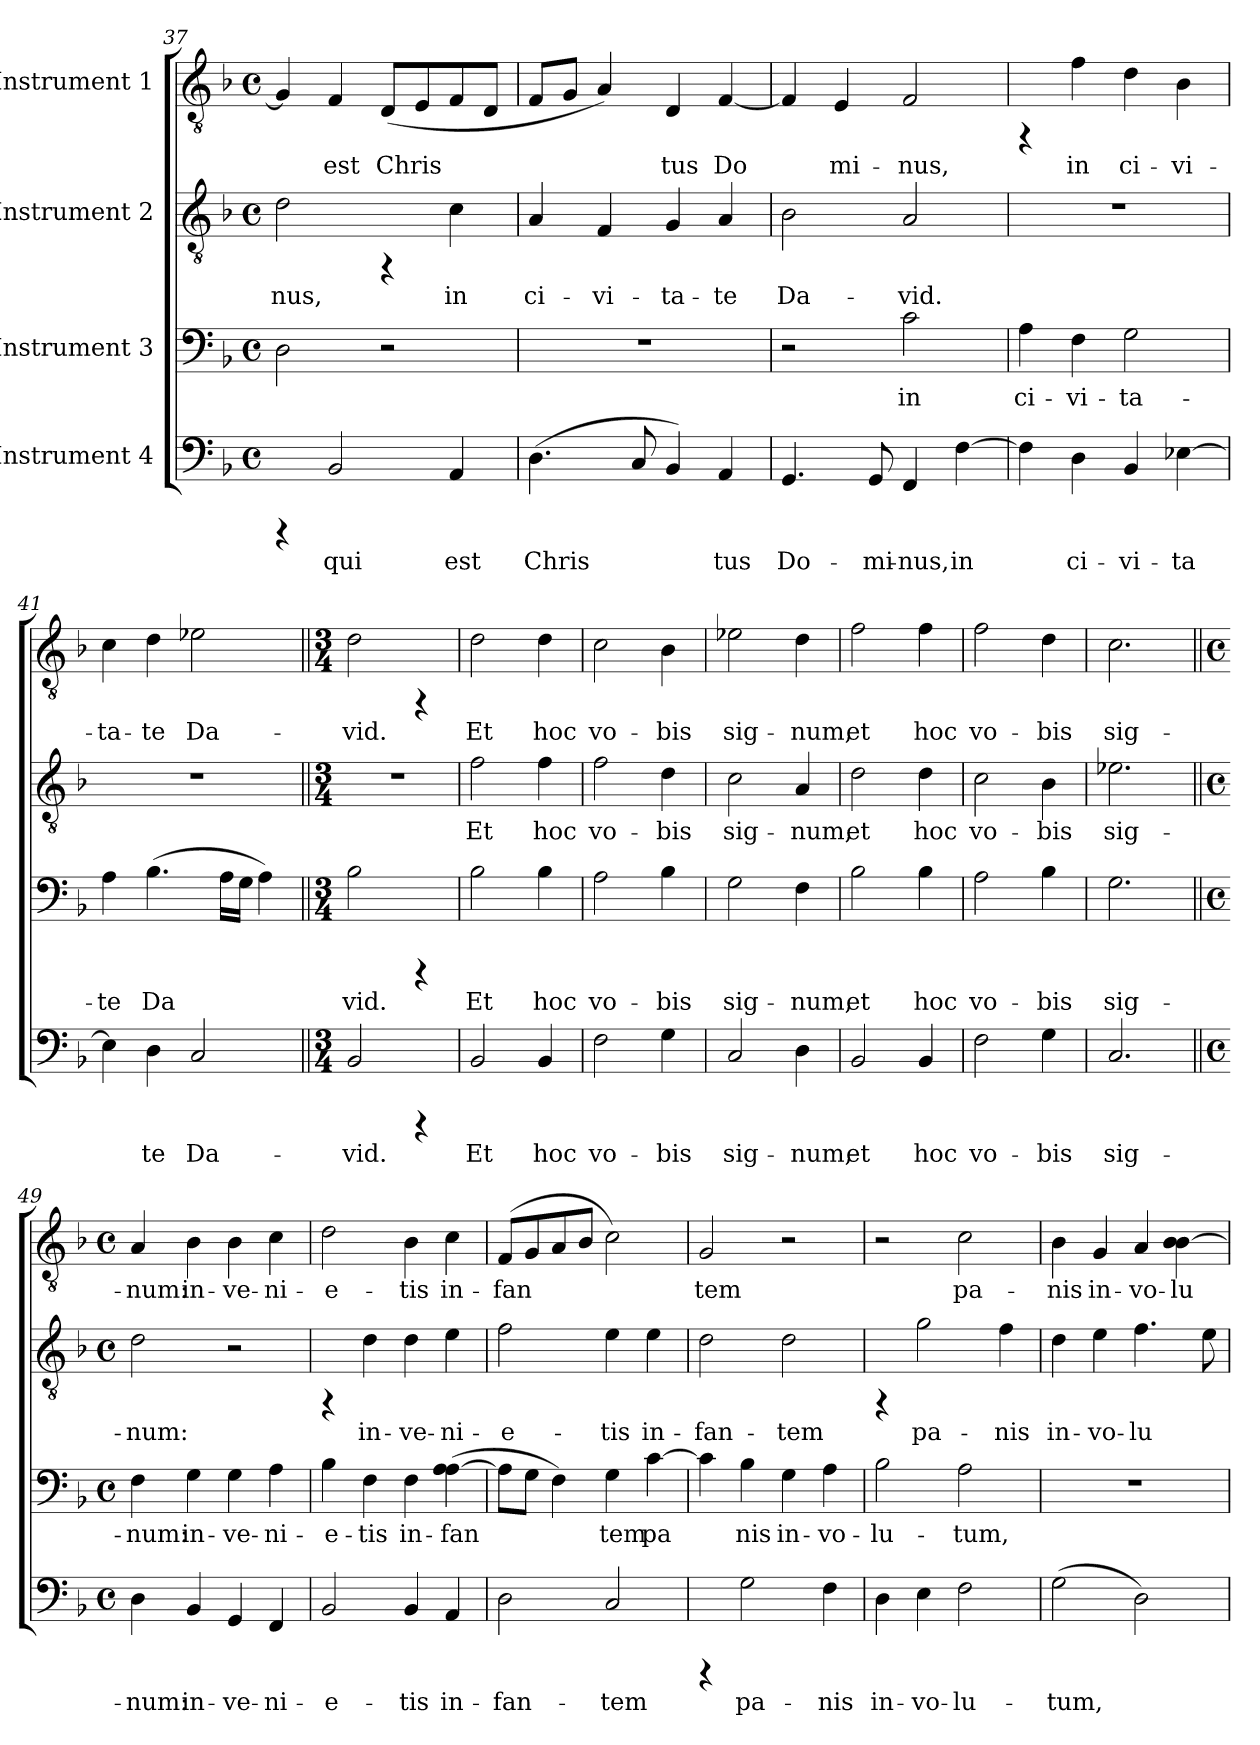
**kern	**text	**kern	**text	**kern	**text	**kern	**text
*part4	*part4	*part3	*part3	*part2	*part2	*part1	*part1
*staff4	*staff4	*staff3	*staff3	*staff2	*staff2	*staff1	*staff1
*I"Instrument 4	*	*I"Instrument 3	*	*I"Instrument 2	*	*I"Instrument 1	*
*clefF4	*	*clefF4	*	*clefGv2	*	*clefGv2	*
*k[b-]	*	*k[b-]	*	*k[b-]	*	*k[b-]	*
*F:	*	*F:	*	*F:	*	*F:	*
*M4/4	*	*M4/4	*	*M4/4	*	*M4/4	*
*met(c)	*	*met(c)	*	*met(c)	*	*met(c)	*
=37	=37	=37	=37	=37	=37	=37	=37
!	!	!	!LO:LY:b:cj	!	!LO:LY:b:cj	!	!LO:LY:b
4rCCC	.	2D\	.	2d\	-nus,	4G/]	.
!	!LO:LY:b	!	!	!	!	!	!LO:LY:b
2BB-/	qui	.	.	.	.	4F/	est
!	!	!	!	!	!	!	!LO:LY:b
.	.	2r	.	4rFF	.	(<8D/L	Chris-
!	!	!	!	!	!	!	!LO:LY:b
.	.	.	.	.	.	8E/	--
!	!LO:LY:b	!	!	!	!LO:LY:b:cj	!	!LO:LY:b
4AA/	est	.	.	4c\	in	8F/	--
!	!	!	!	!	!	!	!LO:LY:b
.	.	.	.	.	.	8D/J	--
=38	=38	=38	=38	=38	=38	=38	=38
!	!LO:LY:b	!	!	!	!LO:LY:b:cj	!	!LO:LY:b
(>4.D\	Chris-	1r	.	4A/	ci-	8F/L	--
!	!	!	!	!	!	!	!LO:LY:b
.	.	.	.	.	.	8G/J	--
!	!	!	!	!	!LO:LY:b:cj	!	!LO:LY:b
.	.	.	.	4F/	-vi-	4A/)	--
!	!LO:LY:b	!	!	!	!	!	!
8C/	--	.	.	.	.	.	.
!	!LO:LY:b	!	!	!	!LO:LY:b:cj	!	!LO:LY:b
4BB-/)	--	.	.	4G/	-ta-	4D/	-tus
!	!LO:LY:b	!	!	!	!LO:LY:b:cj	!	!LO:LY:b
4AA/	-tus	.	.	4A/	-te	[<4F/	Do-
=39	=39	=39	=39	=39	=39	=39	=39
!	!LO:LY:b	!	!	!	!LO:LY:b:cj	!	!LO:LY:b
4.GG/	Do-	2r	.	2B-\	Da-	4F/]	--
!	!	!	!	!	!	!	!LO:LY:b
.	.	.	.	.	.	4E/	-mi-
!	!LO:LY:b	!	!	!	!	!	!
8GG/	-mi-	.	.	.	.	.	.
!	!LO:LY:b	!	!LO:LY:b:cj	!	!LO:LY:b:cj	!	!LO:LY:b
4FF/	-nus,	2c\	in	2A/	-vid.	2F/	-nus,
!	!LO:LY:b	!	!	!	!	!	!
[<4F\	in	.	.	.	.	.	.
!!LO:LB:g=z
=40	=40	=40	=40	=40	=40	=40	=40
!	!LO:LY:b	!	!LO:LY:b:cj	!	!	!	!
4F\]	.	4A\	ci-	1r	.	4rFF	.
!	!LO:LY:b	!	!LO:LY:b:cj	!	!	!	!LO:LY:b
4D\	ci-	4F\	-vi-	.	.	4f\	in
!	!LO:LY:b	!	!LO:LY:b:cj	!	!	!	!LO:LY:b
4BB-/	-vi-	2G\	-ta-	.	.	4d\	ci-
!	!LO:LY:b	!	!	!	!	!	!LO:LY:b
[>4E-X\	-ta-	.	.	.	.	4B-\	-vi-
=41	=41	=41	=41	=41	=41	=41	=41
!	!LO:LY:b	!	!LO:LY:b:cj	!	!	!	!LO:LY:b
4E-\]	--	4A\	-te	1r	.	4c\	-ta-
!	!LO:LY:b	!	!LO:LY:b:cj	!	!	!	!LO:LY:b
4D\	-te	(>4.B-\	Da-	.	.	4d\	-te
!	!LO:LY:b	!	!	!	!	!	!LO:LY:b
2C/	Da-	.	.	.	.	2e-X\	Da-
!	!	!	!LO:LY:b:cj	!	!	!	!
.	.	16A\L	--	.	.	.	.
!	!	!	!LO:LY:b:cj	!	!	!	!
.	.	16G\J	--	.	.	.	.
!	!	!	!LO:LY:b:cj	!	!	!	!
.	.	4A\)	--	.	.	.	.
=42||	=42||	=42||	=42||	=42||	=42||	=42||	=42||
*M3/4	*	*M3/4	*	*M3/4	*	*M3/4	*
!	!LO:LY:b	!	!LO:LY:b:cj	!	!	!	!LO:LY:b
2BB-/	-vid.	2B-\	-vid.	2.r	.	2d\	-vid.
4rCCC	.	4rCCC	.	.	.	4rFF	.
=43	=43	=43	=43	=43	=43	=43	=43
!	!LO:LY:b	!	!LO:LY:b:cj	!	!LO:LY:b:cj	!	!LO:LY:b
2BB-/	Et	2B-\	Et	2f\	Et	2d\	Et
!	!LO:LY:b	!	!LO:LY:b:cj	!	!LO:LY:b:cj	!	!LO:LY:b
4BB-/	hoc	4B-\	hoc	4f\	hoc	4d\	hoc
=44	=44	=44	=44	=44	=44	=44	=44
!	!LO:LY:b	!	!LO:LY:b:cj	!	!LO:LY:b:cj	!	!LO:LY:b
2F\	vo-	2A\	vo-	2f\	vo-	2c\	vo-
!	!LO:LY:b	!	!LO:LY:b:cj	!	!LO:LY:b:cj	!	!LO:LY:b
4G\	-bis	4B-\	-bis	4d\	-bis	4B-\	-bis
=45	=45	=45	=45	=45	=45	=45	=45
!	!LO:LY:b	!	!LO:LY:b:cj	!	!LO:LY:b:cj	!	!LO:LY:b
2C/	sig-	2G\	sig-	2c\	sig-	2e-X\	sig-
!	!LO:LY:b	!	!LO:LY:b:cj	!	!LO:LY:b:cj	!	!LO:LY:b
4D\	-num,	4F\	-num,	4A/	-num,	4d\	-num,
=46	=46	=46	=46	=46	=46	=46	=46
!	!LO:LY:b	!	!LO:LY:b:cj	!	!LO:LY:b:cj	!	!LO:LY:b
2BB-/	et	2B-\	et	2d\	et	2f\	et
!	!LO:LY:b	!	!LO:LY:b:cj	!	!LO:LY:b:cj	!	!LO:LY:b
4BB-/	hoc	4B-\	hoc	4d\	hoc	4f\	hoc
!!LO:PB:g=z
=47	=47	=47	=47	=47	=47	=47	=47
!	!LO:LY:b	!	!LO:LY:b:cj	!	!LO:LY:b:cj	!	!LO:LY:b
2F\	vo-	2A\	vo-	2c\	vo-	2f\	vo-
!	!LO:LY:b	!	!LO:LY:b:cj	!	!LO:LY:b:cj	!	!LO:LY:b
4G\	-bis	4B-\	-bis	4B-\	-bis	4d\	-bis
=48	=48	=48	=48	=48	=48	=48	=48
!	!LO:LY:b	!	!LO:LY:b:cj	!	!LO:LY:b:cj	!	!LO:LY:b
2.C/	sig-	2.G\	sig-	2.e-X\	sig-	2.c\	sig-
=49||	=49||	=49||	=49||	=49||	=49||	=49||	=49||
*M4/4	*	*M4/4	*	*M4/4	*	*M4/4	*
*met(c)	*	*met(c)	*	*met(c)	*	*met(c)	*
!	!LO:LY:b	!	!LO:LY:b:cj	!	!LO:LY:b:cj	!	!LO:LY:b
4D\	-num:	4F\	-num:	2d\	-num:	4A/	-num:
!	!LO:LY:b	!	!LO:LY:b:cj	!	!	!	!LO:LY:b
4BB-/	in-	4G\	in-	.	.	4B-\	in-
!	!LO:LY:b	!	!LO:LY:b:cj	!	!	!	!LO:LY:b
4GG/	-ve-	4G\	-ve-	2r	.	4B-\	-ve-
!	!LO:LY:b	!	!LO:LY:b:cj	!	!	!	!LO:LY:b
4FF/	-ni-	4A\	-ni-	.	.	4c\	-ni-
=50	=50	=50	=50	=50	=50	=50	=50
!	!LO:LY:b	!	!LO:LY:b:cj	!	!	!	!LO:LY:b
2BB-/	-e-	4B-\	-e-	4rFF	.	2d\	-e-
!	!	!	!LO:LY:b:cj	!	!LO:LY:b:cj	!	!
.	.	4F\	-tis	4d\	in-	.	.
!	!LO:LY:b	!	!LO:LY:b:cj	!	!LO:LY:b:cj	!	!LO:LY:b
4BB-/	-tis	4F\	in-	4d\	-ve-	4B-\	-tis
!	!LO:LY:b	!	!LO:LY:b:cj	!	!LO:LY:b:cj	!	!LO:LY:b
4AA/	in-	(>4A\ [>4A\	-fan-	4e\	-ni-	4c\	in-
=51	=51	=51	=51	=51	=51	=51	=51
!	!LO:LY:b	!	!LO:LY:b:cj	!	!LO:LY:b:cj	!	!LO:LY:b
2D\	-fan-	8A\L]	--	2f\	-e-	(<8F/L	-fan-
!	!	!	!LO:LY:b:cj	!	!	!	!LO:LY:b
.	.	8G\J	--	.	.	8G/	--
!	!	!	!LO:LY:b:cj	!	!	!	!LO:LY:b
.	.	4F\)	--	.	.	8A/	--
!	!	!	!	!	!	!	!LO:LY:b
.	.	.	.	.	.	8B-/J	--
!	!LO:LY:b	!	!LO:LY:b:cj	!	!LO:LY:b:cj	!	!LO:LY:b
2C/	-tem	4G\	-tem	4e\	-tis	2c\)	--
!	!	!	!LO:LY:b:cj	!	!LO:LY:b:cj	!	!
.	.	[>4c\	pa-	4e\	in-	.	.
=52	=52	=52	=52	=52	=52	=52	=52
!	!	!	!LO:LY:b:cj	!	!LO:LY:b:cj	!	!LO:LY:b
4rCCC	.	4c\]	--	2d\	-fan-	2G/	-tem
!	!LO:LY:b	!	!LO:LY:b:cj	!	!	!	!
2G\	pa-	4B-\	-nis	.	.	.	.
!	!	!	!LO:LY:b:cj	!	!LO:LY:b:cj	!	!
.	.	4G\	in-	2d\	-tem	2r	.
!	!LO:LY:b	!	!LO:LY:b:cj	!	!	!	!
4F\	-nis	4A\	-vo-	.	.	.	.
!!LO:PB:g=z
=53	=53	=53	=53	=53	=53	=53	=53
!	!LO:LY:b	!	!LO:LY:b:cj	!	!	!	!
4D\	in-	2B-\	-lu-	4rFF	.	2r	.
!	!LO:LY:b	!	!	!	!LO:LY:b:cj	!	!
4E\	-vo-	.	.	2g\	pa-	.	.
!	!LO:LY:b	!	!LO:LY:b:cj	!	!	!	!LO:LY:b
2F\	-lu-	2A\	-tum,	.	.	2c\	pa-
!	!	!	!	!	!LO:LY:b:cj	!	!
.	.	.	.	4f\	-nis	.	.
=54	=54	=54	=54	=54	=54	=54	=54
!	!LO:LY:b	!	!	!	!LO:LY:b:cj	!	!LO:LY:b
(>2G\	-tum,	1r	.	4d\	in-	4B-\	-nis
!	!	!	!	!	!LO:LY:b:cj	!	!LO:LY:b
.	.	.	.	4e\	-vo-	4G/	in-
!	!LO:LY:b	!	!	!	!LO:LY:b:cj	!	!LO:LY:b
2D\)	.	.	.	4.f\	-lu-	4A/	-vo-
!	!	!	!	!	!	!	!LO:LY:b
.	.	.	.	.	.	4B-\ [>4B-\	-lu-
!	!	!	!	!	!LO:LY:b:cj	!	!
.	.	.	.	8e\	--	.	.
=	=	=	=	=	=	=	=
*-	*-	*-	*-	*-	*-	*-	*-
